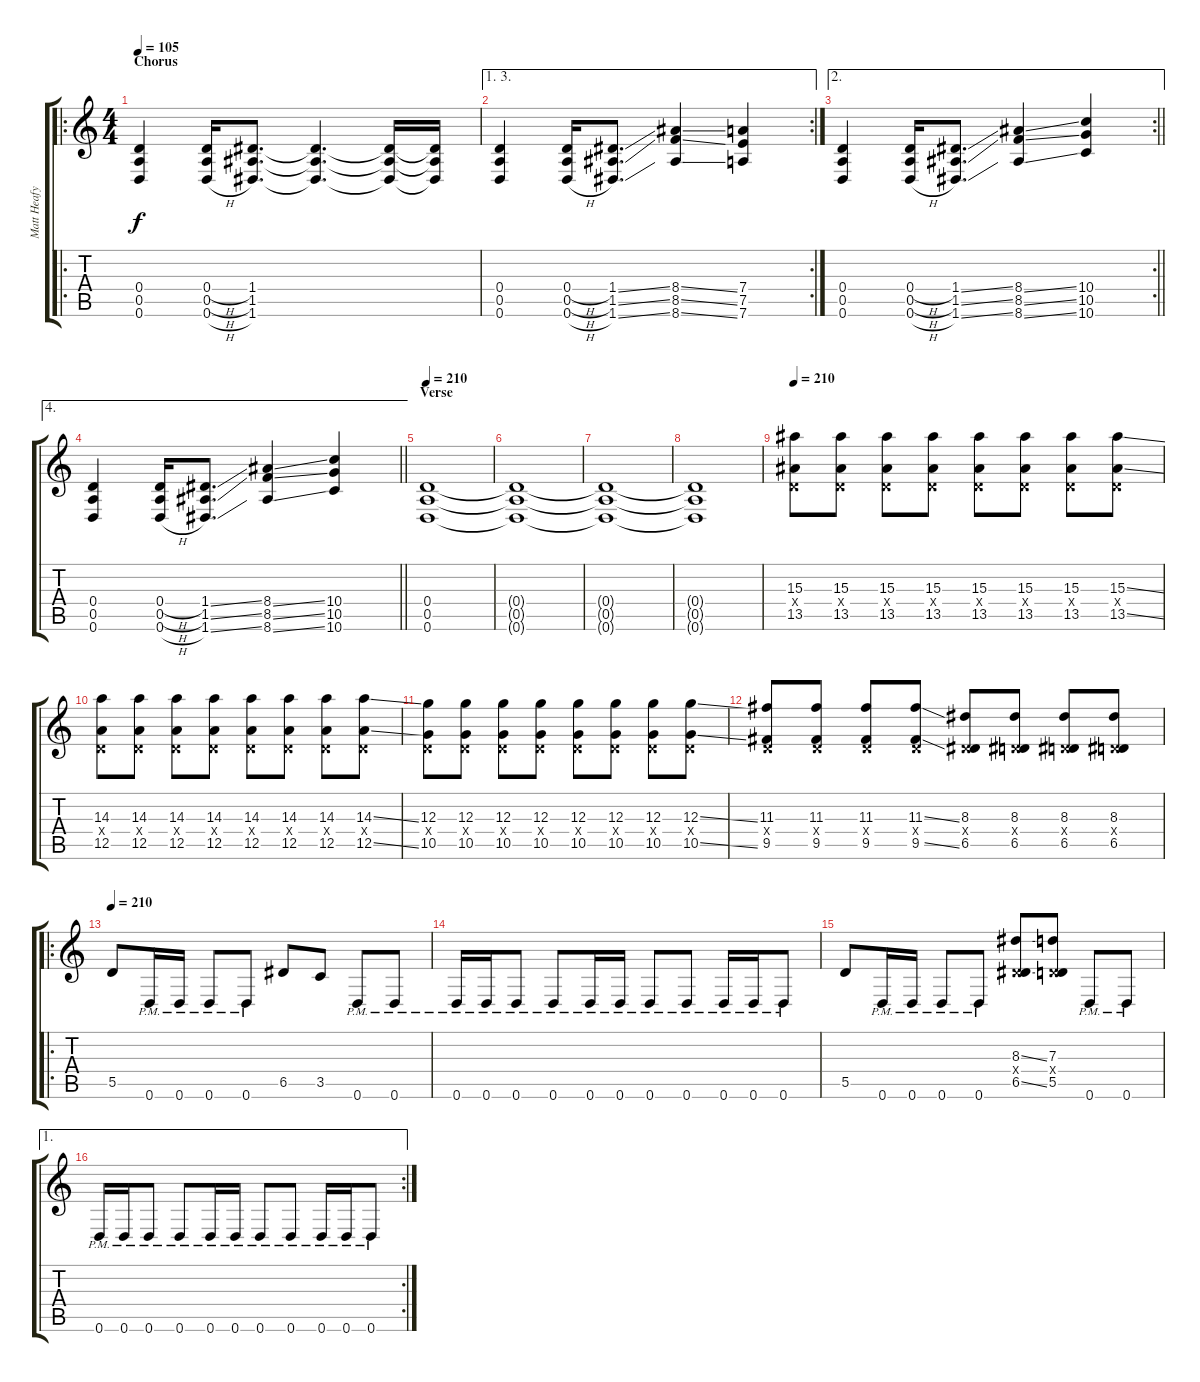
\track ("Matt Heafy" "Matt Heafy") {instrument distortionguitar}
\staff {score tabs}
\tuning (E4 B3 G3 D3 A2 D2) {hide}
\ro
\ts (4 4)
\section ("" "Chorus")
\tempo 105
\clef g2
\ks c
(0.4 0.5 0.6).4{dy f} (0.4{h} 0.5{h} 0.6{h}).16 (1.4 1.5 1.6).8{d} (1.4{t} 1.5{t} 1.6{t}).4{d} (1.4{t} 1.5{t} 1.6{t}).16 (1.4{t} 1.5{t} 1.6{t}).16 |
\ae (1 3)
\rc 2
(0.4 0.5 0.6).4 (0.4{h} 0.5{h} 0.6{h}).16 (1.4{ss} 1.5{ss} 1.6{ss}).8{d} (8.4{ss} 8.5{ss} 8.6{ss}).4 (7.4 7.5 7.6).4 |
\ae 2
\rc 2
\barLineRight lightlight
(0.4 0.5 0.6).4 (0.4{h} 0.5{h} 0.6{h}).16 (1.4{ss} 1.5{ss} 1.6{ss}).8{d} (8.4{ss} 8.5{ss} 8.6{ss}).4 (10.4 10.5 10.6).4 |
\ae 4
\barLineRight lightlight
(0.4 0.5 0.6).4 (0.4{h} 0.5{h} 0.6{h}).16 (1.4{ss} 1.5{ss} 1.6{ss}).8{d} (8.4{ss} 8.5{ss} 8.6{ss}).4 (10.4 10.5 10.6).4 |
\section ("" "Verse")
\tempo 210
(0.4 0.5 0.6).1 |
(0.4{t} 0.5{t} 0.6{t}).1 |
(0.4{t} 0.5{t} 0.6{t}).1 |
(0.4{t} 0.5{t} 0.6{t}).1 |
\tempo 210
(15.3 0.4{x} 13.5).8 (15.3 0.4{x} 13.5).8 (15.3 0.4{x} 13.5).8 (15.3 0.4{x} 13.5).8 (15.3 0.4{x} 13.5).8 (15.3 0.4{x} 13.5).8 (15.3 0.4{x} 13.5).8 (15.3{ss} 0.4{x} 13.5{ss}).8 |
(14.3 0.4{x} 12.5).8 (14.3 0.4{x} 12.5).8 (14.3 0.4{x} 12.5).8 (14.3 0.4{x} 12.5).8 (14.3 0.4{x} 12.5).8 (14.3 0.4{x} 12.5).8 (14.3 0.4{x} 12.5).8 (14.3{ss} 0.4{x} 12.5{ss}).8 |
(12.3 0.4{x} 10.5).8 (12.3 0.4{x} 10.5).8 (12.3 0.4{x} 10.5).8 (12.3 0.4{x} 10.5).8 (12.3 0.4{x} 10.5).8 (12.3 0.4{x} 10.5).8 (12.3 0.4{x} 10.5).8 (12.3{ss} 0.4{x} 10.5{ss}).8 |
(11.3 0.4{x} 9.5).8 (11.3 0.4{x} 9.5).8 (11.3 0.4{x} 9.5).8 (11.3{ss} 0.4{x} 9.5{ss}).8 (8.3 0.4{x} 6.5).8 (8.3 0.4{x} 6.5).8 (8.3 0.4{x} 6.5).8 (8.3 0.4{x} 6.5).8 |
\ro
\tempo 210
5.5.8 0.6{pm}.16 0.6{pm}.16 0.6{pm}.8 0.6{pm}.8 6.5.8 3.5.8 0.6{pm}.8 0.6{pm}.8 |
0.6{pm}.16 0.6{pm}.16 0.6{pm}.8 0.6{pm}.8 0.6{pm}.16 0.6{pm}.16 0.6{pm}.8 0.6{pm}.8 0.6{pm}.16 0.6{pm}.16 0.6{pm}.8 |
5.5.8 0.6{pm}.16 0.6{pm}.16 0.6{pm}.8 0.6{pm}.8 (8.3{ss} 0.4{x} 6.5{ss}).8 (7.3 0.4{x} 5.5).8 0.6{pm}.8 0.6{pm}.8 |
\ae 1
\rc 2
0.6{pm}.16 0.6{pm}.16 0.6{pm}.8 0.6{pm}.8 0.6{pm}.16 0.6{pm}.16 0.6{pm}.8 0.6{pm}.8 0.6{pm}.16 0.6{pm}.16 0.6{pm}.8
